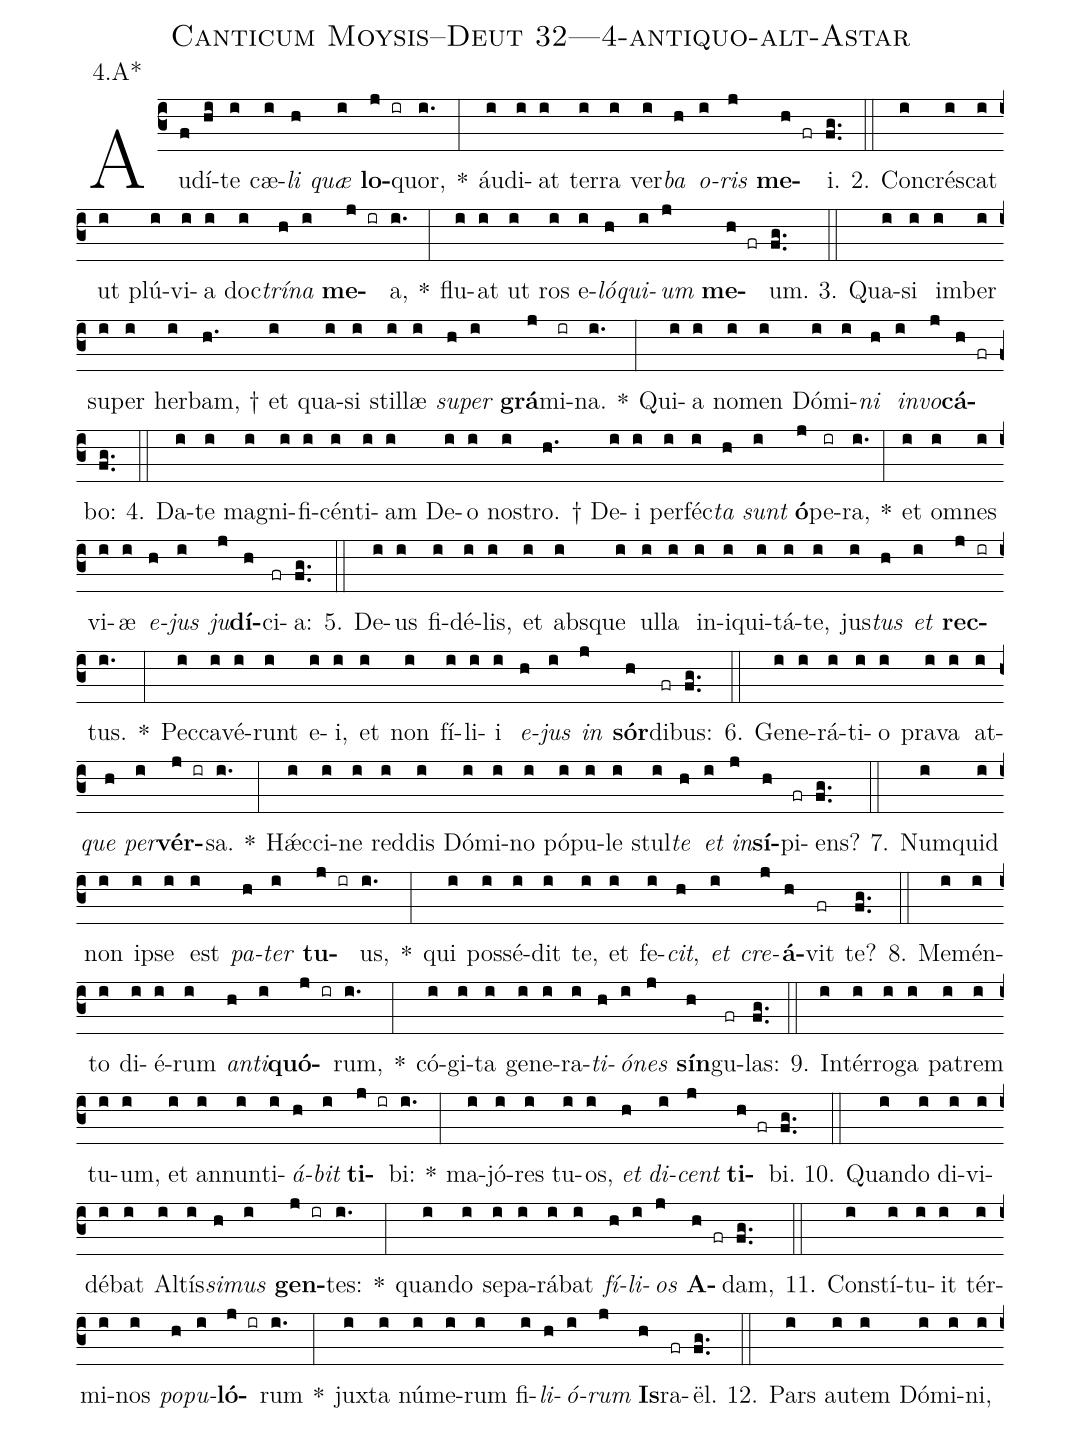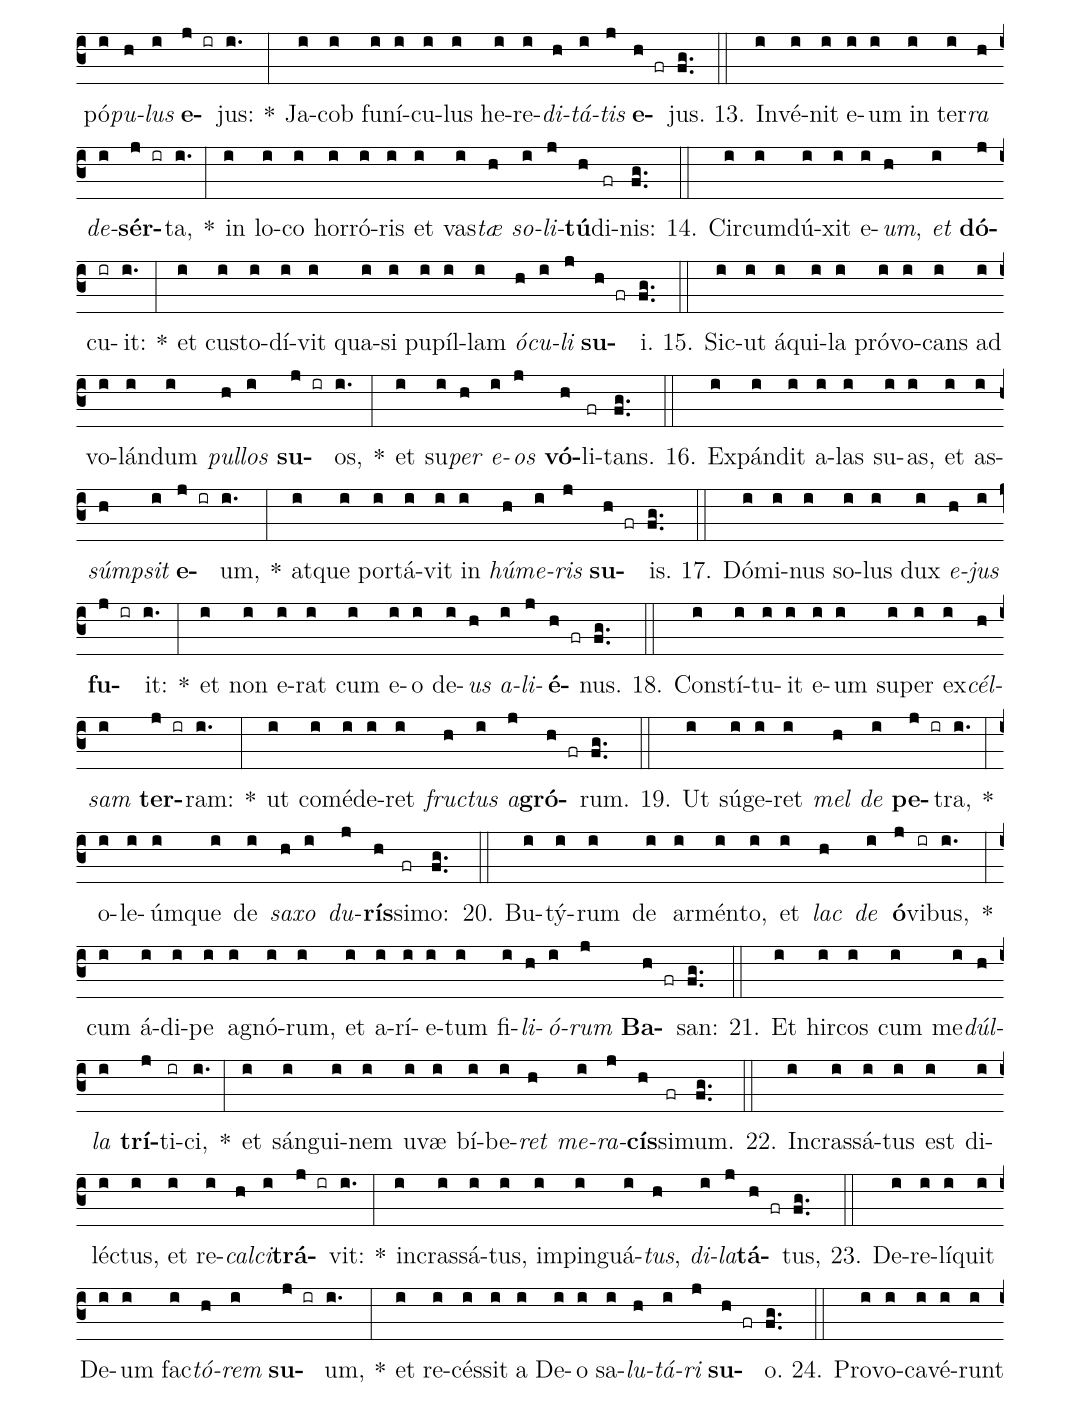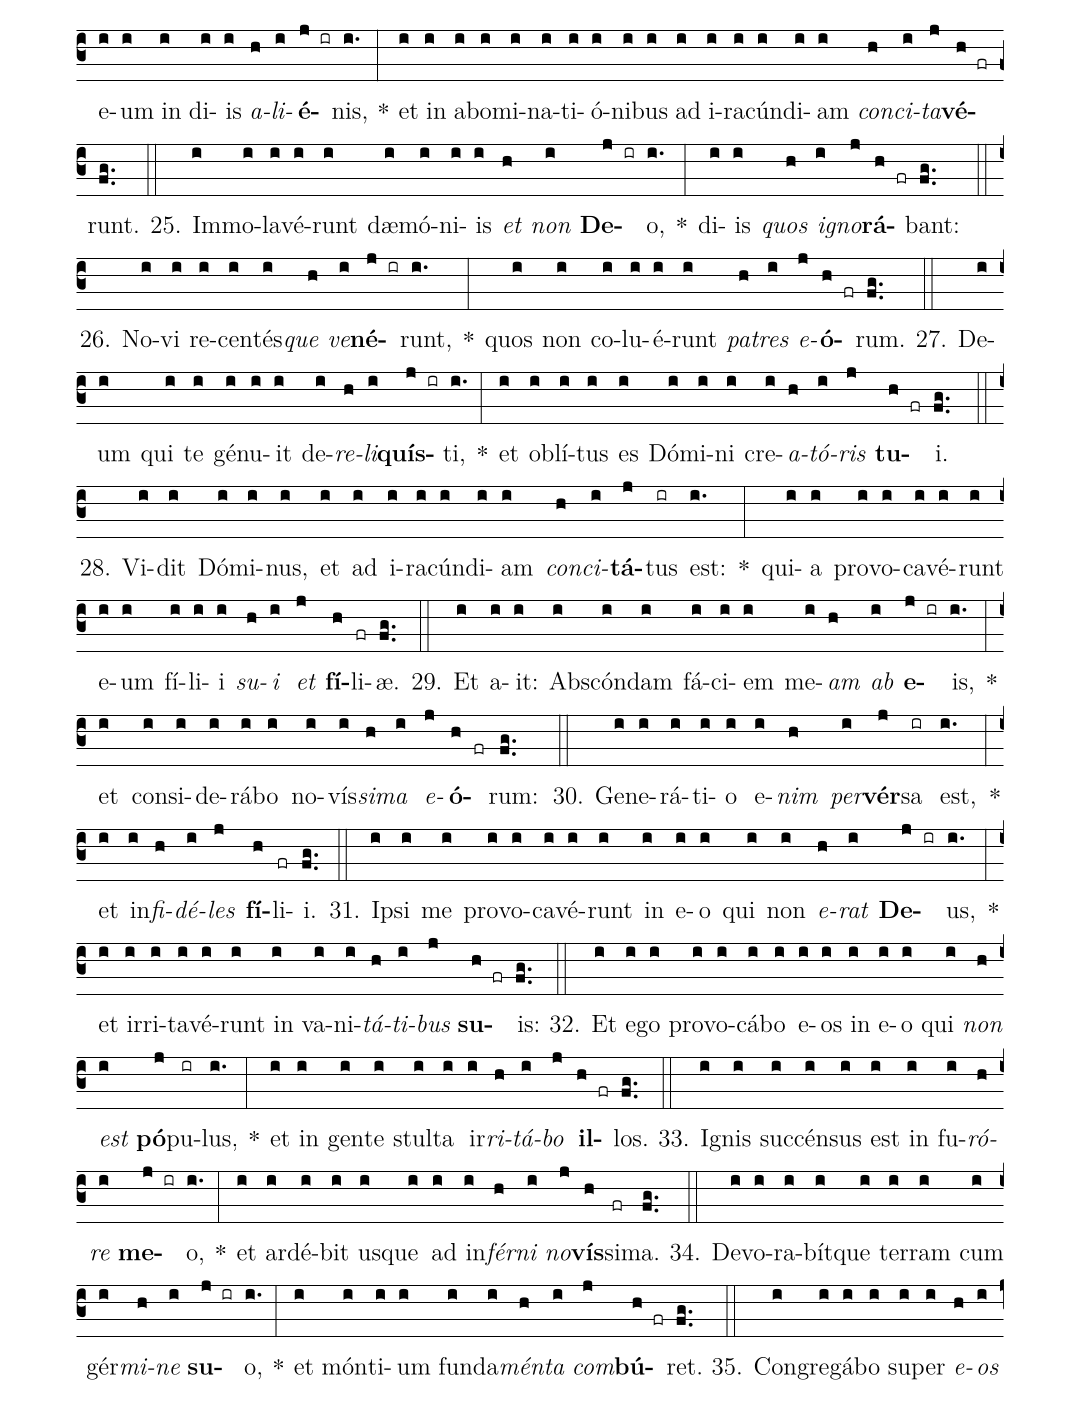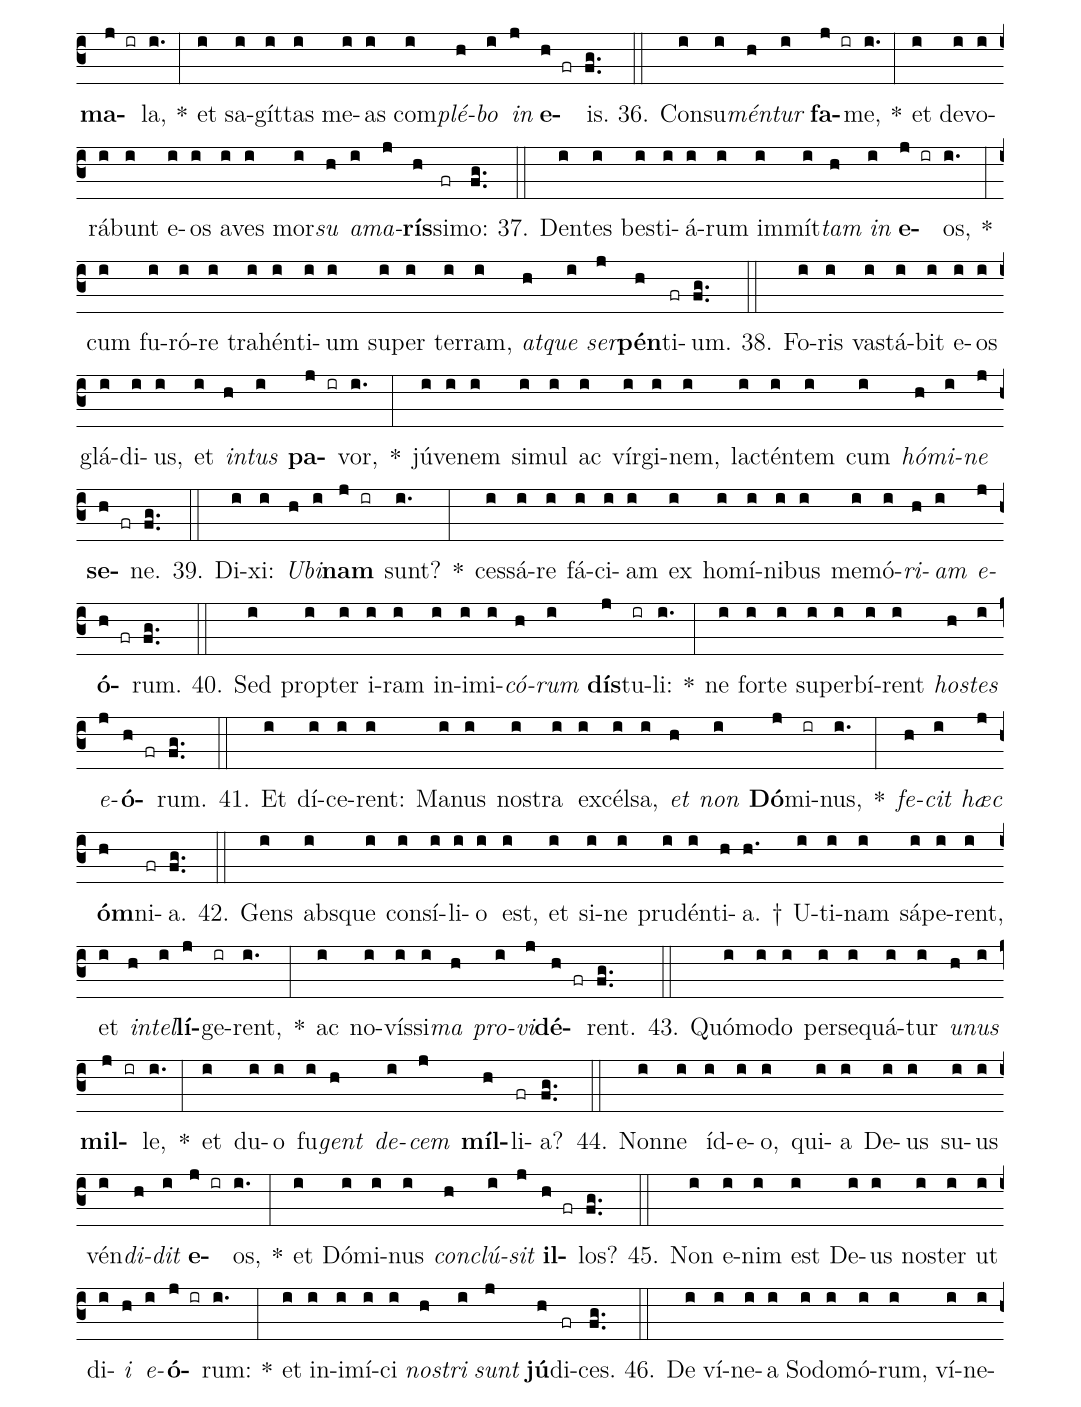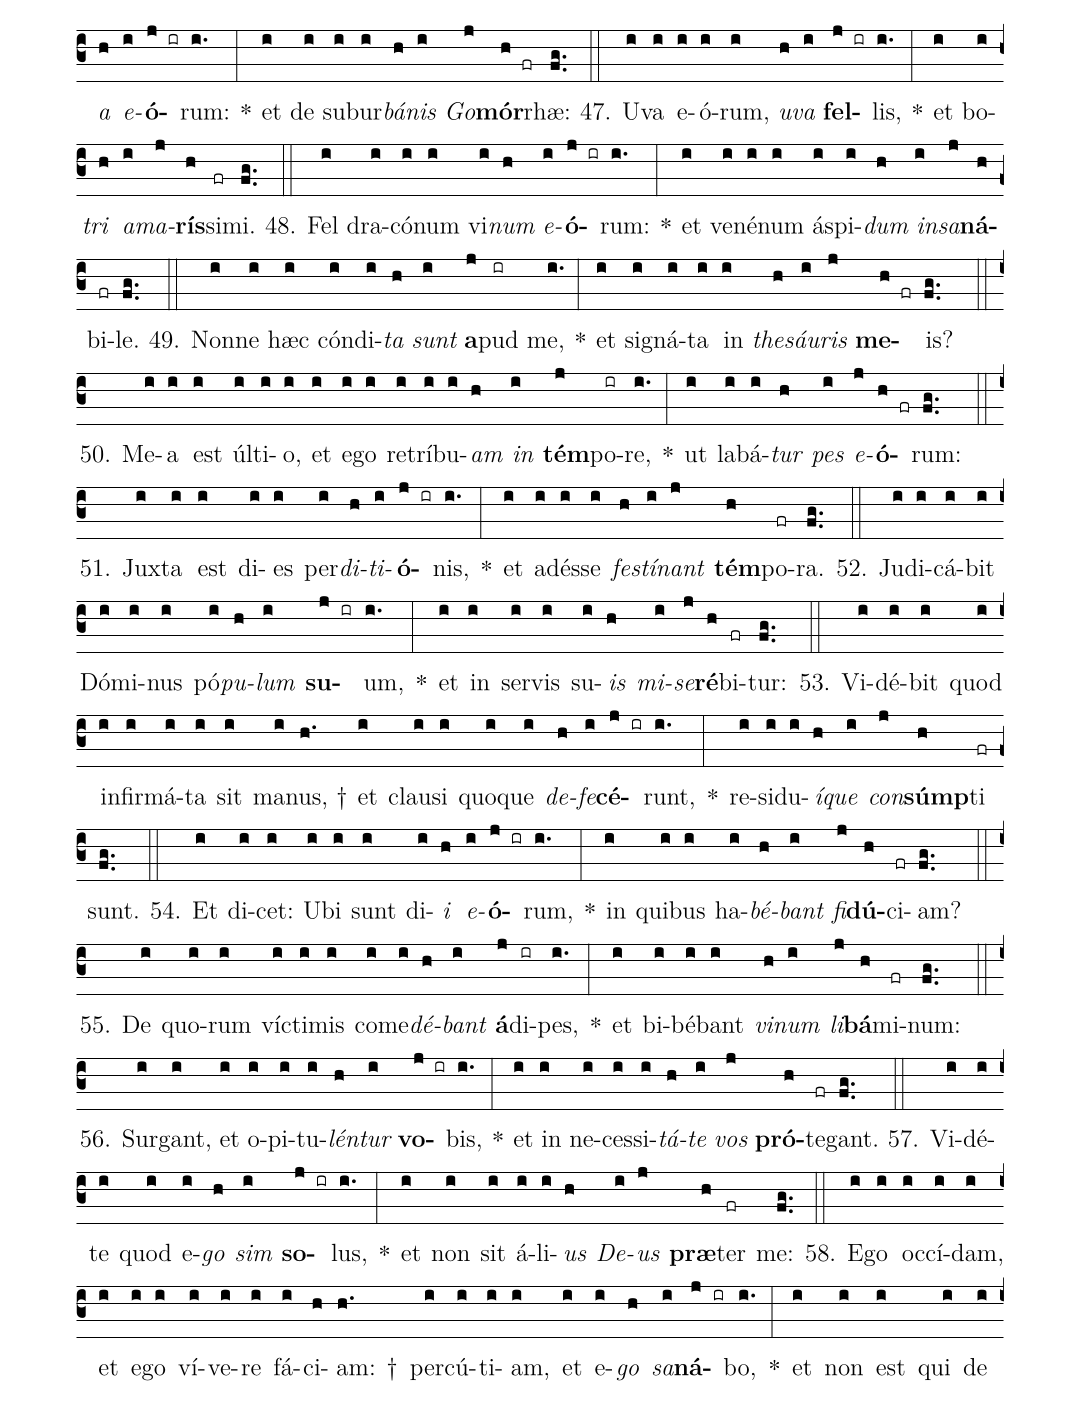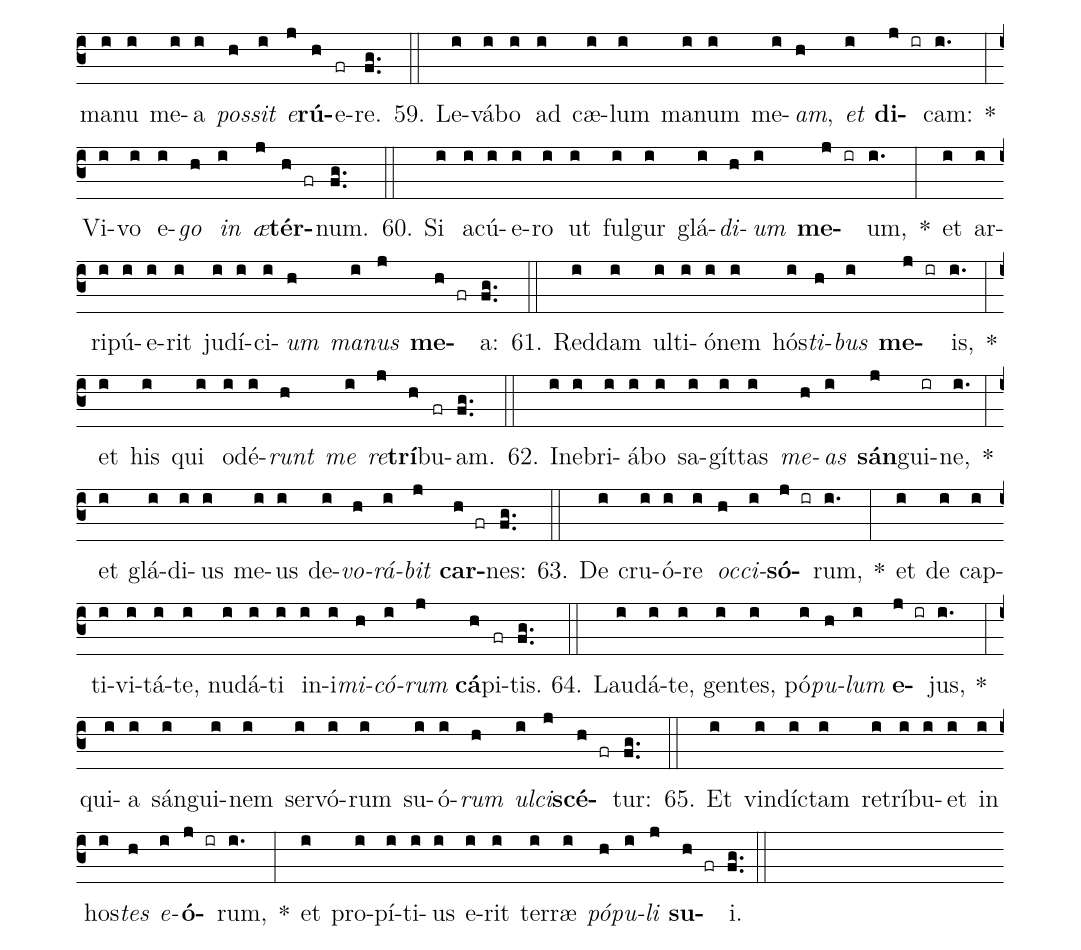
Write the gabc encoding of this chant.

name: Canticum Moysis--Deut 32---4-antiquo-alt-Astar;
annotation: 4.A*;
%%
(c3)Au(f)dí(hi)te(i) cæ(i)<i>li</i>(h) <i>quæ</i>(i) <b>lo</b>(j ir)quor,(i.) *(:) áu(i)di(i)at(i) ter(i)ra(i) ver(i)<i>ba</i>(h) <i>o</i>(i)<i>ris</i>(j) <b>me</b>(h fr)i.(fg..) (::)
2. Con(i)crés(i)cat(i) ut(i) plú(i)vi(i)a(i) doc(i)<i>trí</i>(h)<i>na</i>(i) <b>me</b>(j ir)a,(i.) *(:) flu(i)at(i) ut(i) ros(i) e(i)<i>ló</i>(h)<i>qui</i>(i)<i>um</i>(j) <b>me</b>(h fr)um.(fg..) (::)
3. Qua(i)si(i) im(i)ber(i) su(i)per(i) her(i)bam, †(h.) et(i) qua(i)si(i) stil(i)læ(i) <i>su</i>(h)<i>per</i>(i) <b>grá</b>(j)mi(ir)na.(i.) *(:) Qui(i)a(i) no(i)men(i) Dó(i)mi(i)<i>ni</i>(h) <i>in</i>(i)<i>vo</i>(j)<b>cá</b>(h fr)bo:(fg..) (::)
4. Da(i)te(i) ma(i)gni(i)fi(i)cén(i)ti(i)am(i) De(i)o(i) nos(i)tro. †(h.) De(i)i(i) per(i)féc(i)<i>ta</i>(h) <i>sunt</i>(i) <b>ó</b>(j)pe(ir)ra,(i.) *(:) et(i) om(i)nes(i) vi(i)æ(i) <i>e</i>(h)<i>jus</i>(i) <i>ju</i>(j)<b>dí</b>(h)ci(fr)a:(fg..) (::)
5. De(i)us(i) fi(i)dé(i)lis,(i) et(i) abs(i)que(i) ul(i)la(i) in(i)i(i)qui(i)tá(i)te,(i) jus(i)<i>tus</i>(h) <i>et</i>(i) <b>rec</b>(j ir)tus.(i.) *(:) Pec(i)ca(i)vé(i)runt(i) e(i)i,(i) et(i) non(i) fí(i)li(i)i(i) <i>e</i>(h)<i>jus</i>(i) <i>in</i>(j) <b>sór</b>(h)di(fr)bus:(fg..) (::)
6. Ge(i)ne(i)rá(i)ti(i)o(i) pra(i)va(i) at(i)<i>que</i>(h) <i>per</i>(i)<b>vér</b>(j ir)sa.(i.) *(:) Hǽc(i)ci(i)ne(i) red(i)dis(i) Dó(i)mi(i)no(i) pó(i)pu(i)le(i) stul(i)<i>te</i>(h) <i>et</i>(i) <i>in</i>(j)<b>sí</b>(h)pi(fr)ens?(fg..) (::)
7. Num(i)quid(i) non(i) ip(i)se(i) est(i) <i>pa</i>(h)<i>ter</i>(i) <b>tu</b>(j ir)us,(i.) *(:) qui(i) pos(i)sé(i)dit(i) te,(i) et(i) fe(i)<i>cit</i>,(h) <i>et</i>(i) <i>cre</i>(j)<b>á</b>(h)vit(fr) te?(fg..) (::)
8. Me(i)mén(i)to(i) di(i)é(i)rum(i) <i>an</i>(h)<i>ti</i>(i)<b>quó</b>(j ir)rum,(i.) *(:) có(i)gi(i)ta(i) ge(i)ne(i)ra(i)<i>ti</i>(h)<i>ó</i>(i)<i>nes</i>(j) <b>sín</b>(h)gu(fr)las:(fg..) (::)
9. In(i)tér(i)ro(i)ga(i) pa(i)trem(i) tu(i)um,(i) et(i) an(i)nun(i)ti(i)<i>á</i>(h)<i>bit</i>(i) <b>ti</b>(j ir)bi:(i.) *(:) ma(i)jó(i)res(i) tu(i)os,(i) <i>et</i>(h) <i>di</i>(i)<i>cent</i>(j) <b>ti</b>(h fr)bi.(fg..) (::)
10. Quan(i)do(i) di(i)vi(i)dé(i)bat(i) Al(i)tís(i)<i>si</i>(h)<i>mus</i>(i) <b>gen</b>(j ir)tes:(i.) *(:) quan(i)do(i) se(i)pa(i)rá(i)bat(i) <i>fí</i>(h)<i>li</i>(i)<i>os</i>(j) <b>A</b>(h fr)dam,(fg..) (::)
11. Con(i)stí(i)tu(i)it(i) tér(i)mi(i)nos(i) <i>po</i>(h)<i>pu</i>(i)<b>ló</b>(j ir)rum(i.) *(:) jux(i)ta(i) nú(i)me(i)rum(i) fi(i)<i>li</i>(h)<i>ó</i>(i)<i>rum</i>(j) <b>Is</b>(h)ra(fr)ël.(fg..) (::)
12. Pars(i) au(i)tem(i) Dó(i)mi(i)ni,(i) pó(i)<i>pu</i>(h)<i>lus</i>(i) <b>e</b>(j ir)jus:(i.) *(:) Ja(i)cob(i) fu(i)ní(i)cu(i)lus(i) he(i)re(i)<i>di</i>(h)<i>tá</i>(i)<i>tis</i>(j) <b>e</b>(h fr)jus.(fg..) (::)
13. In(i)vé(i)nit(i) e(i)um(i) in(i) ter(i)<i>ra</i>(h) <i>de</i>(i)<b>sér</b>(j ir)ta,(i.) *(:) in(i) lo(i)co(i) hor(i)ró(i)ris(i) et(i) vas(i)<i>tæ</i>(h) <i>so</i>(i)<i>li</i>(j)<b>tú</b>(h)di(fr)nis:(fg..) (::)
14. Cir(i)cum(i)dú(i)xit(i) e(i)<i>um</i>,(h) <i>et</i>(i) <b>dó</b>(j)cu(ir)it:(i.) *(:) et(i) cus(i)to(i)dí(i)vit(i) qua(i)si(i) pu(i)píl(i)lam(i) <i>ó</i>(h)<i>cu</i>(i)<i>li</i>(j) <b>su</b>(h fr)i.(fg..) (::)
15. Sic(i)ut(i) á(i)qui(i)la(i) pró(i)vo(i)cans(i) ad(i) vo(i)lán(i)dum(i) <i>pul</i>(h)<i>los</i>(i) <b>su</b>(j ir)os,(i.) *(:) et(i) su(i)<i>per</i>(h) <i>e</i>(i)<i>os</i>(j) <b>vó</b>(h)li(fr)tans.(fg..) (::)
16. Ex(i)pán(i)dit(i) a(i)las(i) su(i)as,(i) et(i) as(i)<i>súmp</i>(h)<i>sit</i>(i) <b>e</b>(j ir)um,(i.) *(:) at(i)que(i) por(i)tá(i)vit(i) in(i) <i>hú</i>(h)<i>me</i>(i)<i>ris</i>(j) <b>su</b>(h fr)is.(fg..) (::)
17. Dó(i)mi(i)nus(i) so(i)lus(i) dux(i) <i>e</i>(h)<i>jus</i>(i) <b>fu</b>(j ir)it:(i.) *(:) et(i) non(i) e(i)rat(i) cum(i) e(i)o(i) de(i)<i>us</i>(h) <i>a</i>(i)<i>li</i>(j)<b>é</b>(h fr)nus.(fg..) (::)
18. Con(i)stí(i)tu(i)it(i) e(i)um(i) su(i)per(i) ex(i)<i>cél</i>(h)<i>sam</i>(i) <b>ter</b>(j ir)ram:(i.) *(:) ut(i) com(i)é(i)de(i)ret(i) <i>fruc</i>(h)<i>tus</i>(i) <i>a</i>(j)<b>gró</b>(h fr)rum.(fg..) (::)
19. Ut(i) sú(i)ge(i)ret(i) <i>mel</i>(h) <i>de</i>(i) <b>pe</b>(j ir)tra,(i.) *(:) o(i)le(i)úm(i)que(i) de(i) <i>sa</i>(h)<i>xo</i>(i) <i>du</i>(j)<b>rís</b>(h)si(fr)mo:(fg..) (::)
20. Bu(i)tý(i)rum(i) de(i) ar(i)mén(i)to,(i) et(i) <i>lac</i>(h) <i>de</i>(i) <b>ó</b>(j)vi(ir)bus,(i.) *(:) cum(i) á(i)di(i)pe(i) a(i)gnó(i)rum,(i) et(i) a(i)rí(i)e(i)tum(i) fi(i)<i>li</i>(h)<i>ó</i>(i)<i>rum</i>(j) <b>Ba</b>(h fr)san:(fg..) (::)
21. Et(i) hir(i)cos(i) cum(i) me(i)<i>dúl</i>(h)<i>la</i>(i) <b>trí</b>(j)ti(ir)ci,(i.) *(:) et(i) sán(i)gui(i)nem(i) u(i)væ(i) bí(i)be(i)<i>ret</i>(h) <i>me</i>(i)<i>ra</i>(j)<b>cís</b>(h)si(fr)mum.(fg..) (::)
22. In(i)cras(i)sá(i)tus(i) est(i) di(i)léc(i)tus,(i) et(i) re(i)<i>cal</i>(h)<i>ci</i>(i)<b>trá</b>(j ir)vit:(i.) *(:) in(i)cras(i)sá(i)tus,(i) im(i)pin(i)guá(i)<i>tus</i>,(h) <i>di</i>(i)<i>la</i>(j)<b>tá</b>(h fr)tus,(fg..) (::)
23. De(i)re(i)lí(i)quit(i) De(i)um(i) fac(i)<i>tó</i>(h)<i>rem</i>(i) <b>su</b>(j ir)um,(i.) *(:) et(i) re(i)cés(i)sit(i) a(i) De(i)o(i) sa(i)<i>lu</i>(h)<i>tá</i>(i)<i>ri</i>(j) <b>su</b>(h fr)o.(fg..) (::)
24. Pro(i)vo(i)ca(i)vé(i)runt(i) e(i)um(i) in(i) di(i)is(i) <i>a</i>(h)<i>li</i>(i)<b>é</b>(j ir)nis,(i.) *(:) et(i) in(i) ab(i)o(i)mi(i)na(i)ti(i)ó(i)ni(i)bus(i) ad(i) i(i)ra(i)cún(i)di(i)am(i) <i>con</i>(h)<i>ci</i>(i)<i>ta</i>(j)<b>vé</b>(h fr)runt.(fg..) (::)
25. Im(i)mo(i)la(i)vé(i)runt(i) dæ(i)mó(i)ni(i)is(i) <i>et</i>(h) <i>non</i>(i) <b>De</b>(j ir)o,(i.) *(:) di(i)is(i) <i>quos</i>(h) <i>i</i>(i)<i>gno</i>(j)<b>rá</b>(h fr)bant:(fg..) (::)
26. No(i)vi(i) re(i)cen(i)tés(i)<i>que</i>(h) <i>ve</i>(i)<b>né</b>(j ir)runt,(i.) *(:) quos(i) non(i) co(i)lu(i)é(i)runt(i) <i>pa</i>(h)<i>tres</i>(i) <i>e</i>(j)<b>ó</b>(h fr)rum.(fg..) (::)
27. De(i)um(i) qui(i) te(i) gé(i)nu(i)it(i) de(i)<i>re</i>(h)<i>li</i>(i)<b>quís</b>(j ir)ti,(i.) *(:) et(i) ob(i)lí(i)tus(i) es(i) Dó(i)mi(i)ni(i) cre(i)<i>a</i>(h)<i>tó</i>(i)<i>ris</i>(j) <b>tu</b>(h fr)i.(fg..) (::)
28. Vi(i)dit(i) Dó(i)mi(i)nus,(i) et(i) ad(i) i(i)ra(i)cún(i)di(i)am(i) <i>con</i>(h)<i>ci</i>(i)<b>tá</b>(j)tus(ir) est:(i.) *(:) qui(i)a(i) pro(i)vo(i)ca(i)vé(i)runt(i) e(i)um(i) fí(i)li(i)i(i) <i>su</i>(h)<i>i</i>(i) <i>et</i>(j) <b>fí</b>(h)li(fr)æ.(fg..) (::)
29. Et(i) a(i)it:(i) Abs(i)cón(i)dam(i) fá(i)ci(i)em(i) me(i)<i>am</i>(h) <i>ab</i>(i) <b>e</b>(j ir)is,(i.) *(:) et(i) con(i)si(i)de(i)rá(i)bo(i) no(i)vís(i)<i>si</i>(h)<i>ma</i>(i) <i>e</i>(j)<b>ó</b>(h fr)rum:(fg..) (::)
30. Ge(i)ne(i)rá(i)ti(i)o(i) e(i)<i>nim</i>(h) <i>per</i>(i)<b>vér</b>(j)sa(ir) est,(i.) *(:) et(i) in(i)<i>fi</i>(h)<i>dé</i>(i)<i>les</i>(j) <b>fí</b>(h)li(fr)i.(fg..) (::)
31. Ip(i)si(i) me(i) pro(i)vo(i)ca(i)vé(i)runt(i) in(i) e(i)o(i) qui(i) non(i) <i>e</i>(h)<i>rat</i>(i) <b>De</b>(j ir)us,(i.) *(:) et(i) ir(i)ri(i)ta(i)vé(i)runt(i) in(i) va(i)ni(i)<i>tá</i>(h)<i>ti</i>(i)<i>bus</i>(j) <b>su</b>(h fr)is:(fg..) (::)
32. Et(i) e(i)go(i) pro(i)vo(i)cá(i)bo(i) e(i)os(i) in(i) e(i)o(i) qui(i) <i>non</i>(h) <i>est</i>(i) <b>pó</b>(j)pu(ir)lus,(i.) *(:) et(i) in(i) gen(i)te(i) stul(i)ta(i) ir(i)<i>ri</i>(h)<i>tá</i>(i)<i>bo</i>(j) <b>il</b>(h fr)los.(fg..) (::)
33. I(i)gnis(i) suc(i)cén(i)sus(i) est(i) in(i) fu(i)<i>ró</i>(h)<i>re</i>(i) <b>me</b>(j ir)o,(i.) *(:) et(i) ar(i)dé(i)bit(i) us(i)que(i) ad(i) in(i)<i>fér</i>(h)<i>ni</i>(i) <i>no</i>(j)<b>vís</b>(h)si(fr)ma.(fg..) (::)
34. De(i)vo(i)ra(i)bít(i)que(i) ter(i)ram(i) cum(i) gér(i)<i>mi</i>(h)<i>ne</i>(i) <b>su</b>(j ir)o,(i.) *(:) et(i) món(i)ti(i)um(i) fun(i)da(i)<i>mén</i>(h)<i>ta</i>(i) <i>com</i>(j)<b>bú</b>(h fr)ret.(fg..) (::)
35. Con(i)gre(i)gá(i)bo(i) su(i)per(i) <i>e</i>(h)<i>os</i>(i) <b>ma</b>(j ir)la,(i.) *(:) et(i) sa(i)gít(i)tas(i) me(i)as(i) com(i)<i>plé</i>(h)<i>bo</i>(i) <i>in</i>(j) <b>e</b>(h fr)is.(fg..) (::)
36. Con(i)su(i)<i>mén</i>(h)<i>tur</i>(i) <b>fa</b>(j ir)me,(i.) *(:) et(i) de(i)vo(i)rá(i)bunt(i) e(i)os(i) a(i)ves(i) mor(i)<i>su</i>(h) <i>a</i>(i)<i>ma</i>(j)<b>rís</b>(h)si(fr)mo:(fg..) (::)
37. Den(i)tes(i) bes(i)ti(i)á(i)rum(i) im(i)mít(i)<i>tam</i>(h) <i>in</i>(i) <b>e</b>(j ir)os,(i.) *(:) cum(i) fu(i)ró(i)re(i) tra(i)hén(i)ti(i)um(i) su(i)per(i) ter(i)ram,(i) <i>at</i>(h)<i>que</i>(i) <i>ser</i>(j)<b>pén</b>(h)ti(fr)um.(fg..) (::)
38. Fo(i)ris(i) vas(i)tá(i)bit(i) e(i)os(i) glá(i)di(i)us,(i) et(i) <i>in</i>(h)<i>tus</i>(i) <b>pa</b>(j ir)vor,(i.) *(:) jú(i)ve(i)nem(i) si(i)mul(i) ac(i) vír(i)gi(i)nem,(i) lac(i)tén(i)tem(i) cum(i) <i>hó</i>(h)<i>mi</i>(i)<i>ne</i>(j) <b>se</b>(h fr)ne.(fg..) (::)
39. Di(i)xi:(i) <i>U</i>(h)<i>bi</i>(i)<b>nam</b>(j ir) sunt?(i.) *(:) ces(i)sá(i)re(i) fá(i)ci(i)am(i) ex(i) ho(i)mí(i)ni(i)bus(i) me(i)mó(i)<i>ri</i>(h)<i>am</i>(i) <i>e</i>(j)<b>ó</b>(h fr)rum.(fg..) (::)
40. Sed(i) prop(i)ter(i) i(i)ram(i) in(i)i(i)mi(i)<i>có</i>(h)<i>rum</i>(i) <b>dís</b>(j)tu(ir)li:(i.) *(:) ne(i) for(i)te(i) su(i)per(i)bí(i)rent(i) <i>hos</i>(h)<i>tes</i>(i) <i>e</i>(j)<b>ó</b>(h fr)rum.(fg..) (::)
41. Et(i) dí(i)ce(i)rent:(i) Ma(i)nus(i) nos(i)tra(i) ex(i)cél(i)sa,(i) <i>et</i>(h) <i>non</i>(i) <b>Dó</b>(j)mi(ir)nus,(i.) *(:) <i>fe</i>(h)<i>cit</i>(i) <i>hæc</i>(j) <b>óm</b>(h)ni(fr)a.(fg..) (::)
42. Gens(i) abs(i)que(i) con(i)sí(i)li(i)o(i) est,(i) et(i) si(i)ne(i) pru(i)dén(i)ti(h)a. †(h.) U(i)ti(i)nam(i) sá(i)pe(i)rent,(i) et(i) <i>in</i>(h)<i>tel</i>(i)<b>lí</b>(j)ge(ir)rent,(i.) *(:) ac(i) no(i)vís(i)si(i)<i>ma</i>(h) <i>pro</i>(i)<i>vi</i>(j)<b>dé</b>(h fr)rent.(fg..) (::)
43. Quó(i)mo(i)do(i) per(i)se(i)quá(i)tur(i) <i>u</i>(h)<i>nus</i>(i) <b>mil</b>(j ir)le,(i.) *(:) et(i) du(i)o(i) fu(i)<i>gent</i>(h) <i>de</i>(i)<i>cem</i>(j) <b>míl</b>(h)li(fr)a?(fg..) (::)
44. Non(i)ne(i) íd(i)e(i)o,(i) qui(i)a(i) De(i)us(i) su(i)us(i) vén(i)<i>di</i>(h)<i>dit</i>(i) <b>e</b>(j ir)os,(i.) *(:) et(i) Dó(i)mi(i)nus(i) <i>con</i>(h)<i>clú</i>(i)<i>sit</i>(j) <b>il</b>(h fr)los?(fg..) (::)
45. Non(i) e(i)nim(i) est(i) De(i)us(i) nos(i)ter(i) ut(i) di(i)<i>i</i>(h) <i>e</i>(i)<b>ó</b>(j ir)rum:(i.) *(:) et(i) in(i)i(i)mí(i)ci(i) <i>nos</i>(h)<i>tri</i>(i) <i>sunt</i>(j) <b>jú</b>(h)di(fr)ces.(fg..) (::)
46. De(i) ví(i)ne(i)a(i) So(i)do(i)mó(i)rum,(i) ví(i)ne(i)<i>a</i>(h) <i>e</i>(i)<b>ó</b>(j ir)rum:(i.) *(:) et(i) de(i) sub(i)ur(i)<i>bá</i>(h)<i>nis</i>(i) <i>Go</i>(j)<b>mór</b>(h fr)rhæ:(fg..) (::)
47. U(i)va(i) e(i)ó(i)rum,(i) <i>u</i>(h)<i>va</i>(i) <b>fel</b>(j ir)lis,(i.) *(:) et(i) bo(i)<i>tri</i>(h) <i>a</i>(i)<i>ma</i>(j)<b>rís</b>(h)si(fr)mi.(fg..) (::)
48. Fel(i) dra(i)có(i)num(i) vi(i)<i>num</i>(h) <i>e</i>(i)<b>ó</b>(j ir)rum:(i.) *(:) et(i) ve(i)né(i)num(i) ás(i)pi(i)<i>dum</i>(h) <i>in</i>(i)<i>sa</i>(j)<b>ná</b>(h)bi(fr)le.(fg..) (::)
49. Non(i)ne(i) hæc(i) cón(i)di(i)<i>ta</i>(h) <i>sunt</i>(i) <b>a</b>(j)pud(ir) me,(i.) *(:) et(i) si(i)gná(i)ta(i) in(i) <i>the</i>(h)<i>sáu</i>(i)<i>ris</i>(j) <b>me</b>(h fr)is?(fg..) (::)
50. Me(i)a(i) est(i) úl(i)ti(i)o,(i) et(i) e(i)go(i) re(i)trí(i)bu(i)<i>am</i>(h) <i>in</i>(i) <b>tém</b>(j)po(ir)re,(i.) *(:) ut(i) la(i)bá(i)<i>tur</i>(h) <i>pes</i>(i) <i>e</i>(j)<b>ó</b>(h fr)rum:(fg..) (::)
51. Jux(i)ta(i) est(i) di(i)es(i) per(i)<i>di</i>(h)<i>ti</i>(i)<b>ó</b>(j ir)nis,(i.) *(:) et(i) ad(i)és(i)se(i) <i>fes</i>(h)<i>tí</i>(i)<i>nant</i>(j) <b>tém</b>(h)po(fr)ra.(fg..) (::)
52. Ju(i)di(i)cá(i)bit(i) Dó(i)mi(i)nus(i) pó(i)<i>pu</i>(h)<i>lum</i>(i) <b>su</b>(j ir)um,(i.) *(:) et(i) in(i) ser(i)vis(i) su(i)<i>is</i>(h) <i>mi</i>(i)<i>se</i>(j)<b>ré</b>(h)bi(fr)tur:(fg..) (::)
53. Vi(i)dé(i)bit(i) quod(i) in(i)fir(i)má(i)ta(i) sit(i) ma(i)nus, †(h.) et(i) clau(i)si(i) quo(i)que(i) <i>de</i>(h)<i>fe</i>(i)<b>cé</b>(j ir)runt,(i.) *(:) re(i)si(i)du(i)<i>í</i>(h)<i>que</i>(i) <i>con</i>(j)<b>súmp</b>(h)ti(fr) sunt.(fg..) (::)
54. Et(i) di(i)cet:(i) U(i)bi(i) sunt(i) di(i)<i>i</i>(h) <i>e</i>(i)<b>ó</b>(j ir)rum,(i.) *(:) in(i) qui(i)bus(i) ha(i)<i>bé</i>(h)<i>bant</i>(i) <i>fi</i>(j)<b>dú</b>(h)ci(fr)am?(fg..) (::)
55. De(i) quo(i)rum(i) víc(i)ti(i)mis(i) com(i)e(i)<i>dé</i>(h)<i>bant</i>(i) <b>á</b>(j)di(ir)pes,(i.) *(:) et(i) bi(i)bé(i)bant(i) <i>vi</i>(h)<i>num</i>(i) <i>li</i>(j)<b>bá</b>(h)mi(fr)num:(fg..) (::)
56. Sur(i)gant,(i) et(i) o(i)pi(i)tu(i)<i>lén</i>(h)<i>tur</i>(i) <b>vo</b>(j ir)bis,(i.) *(:) et(i) in(i) ne(i)ces(i)si(i)<i>tá</i>(h)<i>te</i>(i) <i>vos</i>(j) <b>pró</b>(h)te(fr)gant.(fg..) (::)
57. Vi(i)dé(i)te(i) quod(i) e(i)<i>go</i>(h) <i>sim</i>(i) <b>so</b>(j ir)lus,(i.) *(:) et(i) non(i) sit(i) á(i)li(i)<i>us</i>(h) <i>De</i>(i)<i>us</i>(j) <b>præ</b>(h)ter(fr) me:(fg..) (::)
58. E(i)go(i) oc(i)cí(i)dam,(i) et(i) e(i)go(i) ví(i)ve(i)re(i) fá(i)ci(h)am: †(h.) per(i)cú(i)ti(i)am,(i) et(i) e(i)<i>go</i>(h) <i>sa</i>(i)<b>ná</b>(j ir)bo,(i.) *(:) et(i) non(i) est(i) qui(i) de(i) ma(i)nu(i) me(i)a(i) <i>pos</i>(h)<i>sit</i>(i) <i>e</i>(j)<b>rú</b>(h)e(fr)re.(fg..) (::)
59. Le(i)vá(i)bo(i) ad(i) cæ(i)lum(i) ma(i)num(i) me(i)<i>am</i>,(h) <i>et</i>(i) <b>di</b>(j ir)cam:(i.) *(:) Vi(i)vo(i) e(i)<i>go</i>(h) <i>in</i>(i) <i>æ</i>(j)<b>tér</b>(h fr)num.(fg..) (::)
60. Si(i) a(i)cú(i)e(i)ro(i) ut(i) ful(i)gur(i) glá(i)<i>di</i>(h)<i>um</i>(i) <b>me</b>(j ir)um,(i.) *(:) et(i) ar(i)ri(i)pú(i)e(i)rit(i) ju(i)dí(i)ci(i)<i>um</i>(h) <i>ma</i>(i)<i>nus</i>(j) <b>me</b>(h fr)a:(fg..) (::)
61. Red(i)dam(i) ul(i)ti(i)ó(i)nem(i) hós(i)<i>ti</i>(h)<i>bus</i>(i) <b>me</b>(j ir)is,(i.) *(:) et(i) his(i) qui(i) o(i)dé(i)<i>runt</i>(h) <i>me</i>(i) <i>re</i>(j)<b>trí</b>(h)bu(fr)am.(fg..) (::)
62. In(i)e(i)bri(i)á(i)bo(i) sa(i)gít(i)tas(i) <i>me</i>(h)<i>as</i>(i) <b>sán</b>(j)gui(ir)ne,(i.) *(:) et(i) glá(i)di(i)us(i) me(i)us(i) de(i)<i>vo</i>(h)<i>rá</i>(i)<i>bit</i>(j) <b>car</b>(h fr)nes:(fg..) (::)
63. De(i) cru(i)ó(i)re(i) <i>oc</i>(h)<i>ci</i>(i)<b>só</b>(j ir)rum,(i.) *(:) et(i) de(i) cap(i)ti(i)vi(i)tá(i)te,(i) nu(i)dá(i)ti(i) in(i)i(i)<i>mi</i>(h)<i>có</i>(i)<i>rum</i>(j) <b>cá</b>(h)pi(fr)tis.(fg..) (::)
64. Lau(i)dá(i)te,(i) gen(i)tes,(i) pó(i)<i>pu</i>(h)<i>lum</i>(i) <b>e</b>(j ir)jus,(i.) *(:) qui(i)a(i) sán(i)gui(i)nem(i) ser(i)vó(i)rum(i) su(i)ó(i)<i>rum</i>(h) <i>ul</i>(i)<i>ci</i>(j)<b>scé</b>(h fr)tur:(fg..) (::)
65. Et(i) vin(i)díc(i)tam(i) re(i)trí(i)bu(i)et(i) in(i) hos(i)<i>tes</i>(h) <i>e</i>(i)<b>ó</b>(j ir)rum,(i.) *(:) et(i) pro(i)pí(i)ti(i)us(i) e(i)rit(i) ter(i)ræ(i) <i>pó</i>(h)<i>pu</i>(i)<i>li</i>(j) <b>su</b>(h fr)i.(fg..) (::)
